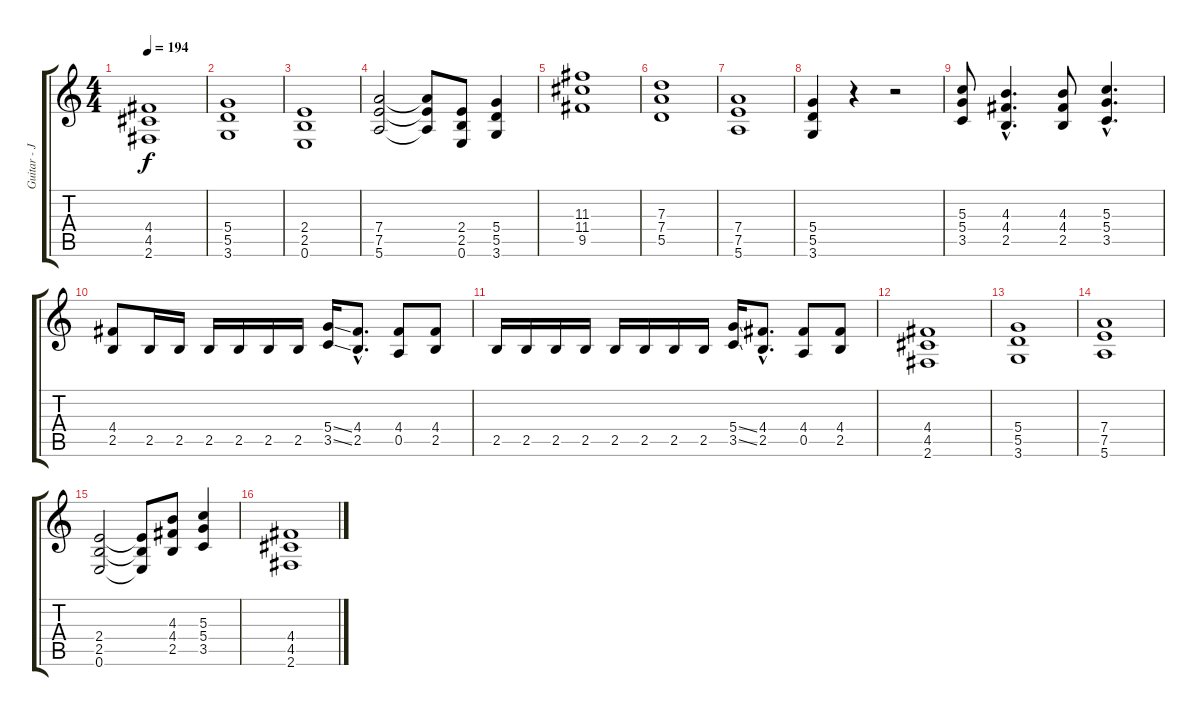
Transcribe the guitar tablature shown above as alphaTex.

\track ("Guitar - James" "Guitar - J") {instrument distortionguitar}
\staff {score tabs}
\tuning (E4 B3 G3 D3 A2 E2) {hide}
\ts (4 4)
\tempo 194
\clef g2
\ks c
(4.4 4.5 2.6).1{dy f} |
(5.4 5.5 3.6).1 |
(2.4 2.5 0.6).1 |
(7.4 7.5 5.6).2 (7.4{t} 7.5{t} 5.6{t}).8 (2.4 2.5 0.6).8 (5.4 5.5 3.6).4 |
(11.3 11.4 9.5).1 |
(7.3 7.4 5.5).1 |
(7.4 7.5 5.6).1 |
(5.4 5.5 3.6).4 r.4 r.2 |
(5.3 5.4 3.5).8 (4.3{hac} 4.4{hac} 2.5{hac}).4{d} (4.3 4.4 2.5).8 (5.3{hac} 5.4{hac} 3.5{hac}).4{d} |
(4.4 2.5).8 2.5.16 2.5.16 2.5.16 2.5.16 2.5.16 2.5.16 (5.4{ss} 3.5{ss}).16 (4.4{hac} 2.5{hac}).8{d} (4.4 0.5).8 (4.4 2.5).8 |
2.5.16 2.5.16 2.5.16 2.5.16 2.5.16 2.5.16 2.5.16 2.5.16 (5.4{ss} 3.5{ss}).16 (4.4{hac} 2.5{hac}).8{d} (4.4 0.5).8 (4.4 2.5).8 |
(4.4 4.5 2.6).1 |
(5.4 5.5 3.6).1 |
(7.4 7.5 5.6).1 |
(2.4 2.5 0.6).2 (2.4{t} 2.5{t} 0.6{t}).8 (4.3 4.4 2.5).8 (5.3 5.4 3.5).4 |
(4.4 4.5 2.6).1
